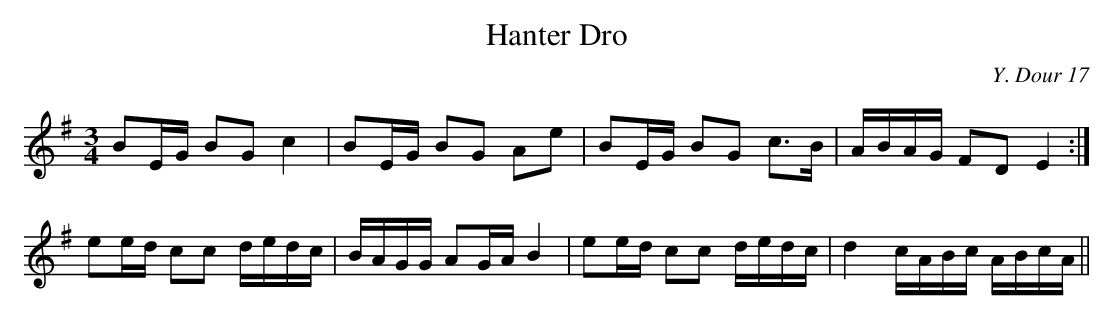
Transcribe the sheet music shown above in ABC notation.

X:1
T:Hanter Dro
C:Y. Dour 17
M:3/4
L:1/16
K:G
B2EG B2G2 c4|B2EG B2G2 A2e2|\
B2EG B2G2 c3B|ABAG F2D2 E4:|
e2ed c2c2 dedc|BAGG A2GA B4|\
e2ed c2c2 dedc|d4 cABc ABcA||
